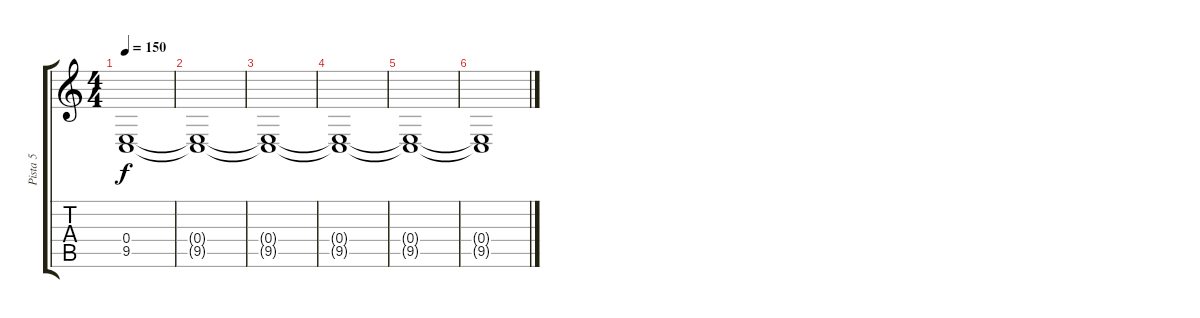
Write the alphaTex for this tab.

\track ("Pista 5" "Pista 5") {instrument synthstrings1}
\staff {score tabs}
\tuning (E4 C4 G3 C3 G2 C2) {hide}
\ts (4 4)
\tempo 150
\clef g2
\ks c
(0.4{t} 9.5{t}).1{dy f} |
(0.4{t} 9.5{t}).1 |
(0.4{t} 9.5{t}).1 |
(0.4{t} 9.5{t}).1 |
(0.4{t} 9.5{t}).1 |
(0.4{t} 9.5{t}).1
